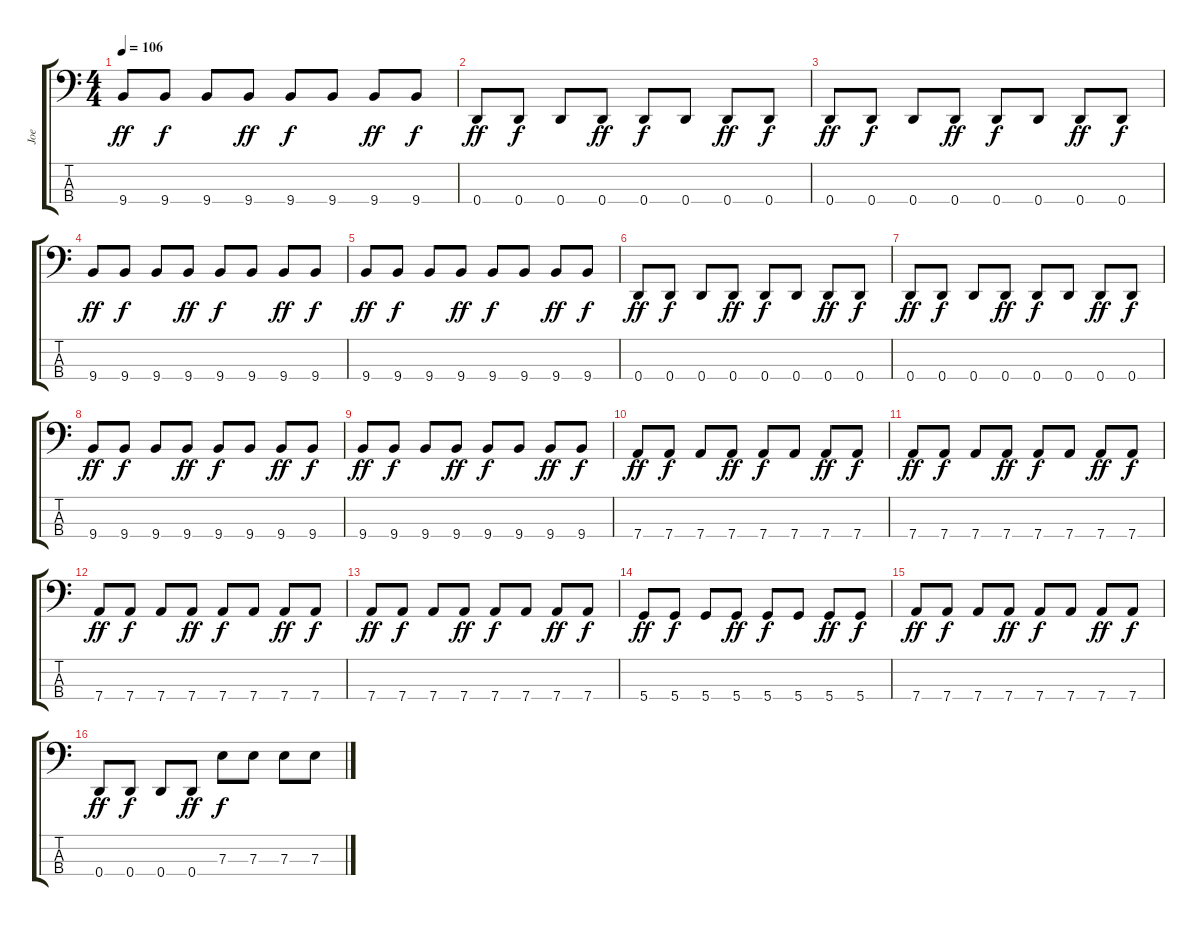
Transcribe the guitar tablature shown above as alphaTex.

\track ("Joe" "Joe") {instrument electricbassfinger}
\staff {score tabs}
\tuning (G2 D2 A1 D1) {hide}
\ts (4 4)
\tempo 106
\clef f4
\ks c
9.4.8{dy ff} 9.4.8{dy f} 9.4.8 9.4.8{dy ff} 9.4.8{dy f} 9.4.8 9.4.8{dy ff} 9.4.8{dy f} |
0.4.8{dy ff} 0.4.8{dy f} 0.4.8 0.4.8{dy ff} 0.4.8{dy f} 0.4.8 0.4.8{dy ff} 0.4.8{dy f} |
0.4.8{dy ff} 0.4.8{dy f} 0.4.8 0.4.8{dy ff} 0.4.8{dy f} 0.4.8 0.4.8{dy ff} 0.4.8{dy f} |
9.4.8{dy ff} 9.4.8{dy f} 9.4.8 9.4.8{dy ff} 9.4.8{dy f} 9.4.8 9.4.8{dy ff} 9.4.8{dy f} |
9.4.8{dy ff} 9.4.8{dy f} 9.4.8 9.4.8{dy ff} 9.4.8{dy f} 9.4.8 9.4.8{dy ff} 9.4.8{dy f} |
0.4.8{dy ff} 0.4.8{dy f} 0.4.8 0.4.8{dy ff} 0.4.8{dy f} 0.4.8 0.4.8{dy ff} 0.4.8{dy f} |
0.4.8{dy ff} 0.4.8{dy f} 0.4.8 0.4.8{dy ff} 0.4.8{dy f} 0.4.8 0.4.8{dy ff} 0.4.8{dy f} |
9.4.8{dy ff} 9.4.8{dy f} 9.4.8 9.4.8{dy ff} 9.4.8{dy f} 9.4.8 9.4.8{dy ff} 9.4.8{dy f} |
9.4.8{dy ff} 9.4.8{dy f} 9.4.8 9.4.8{dy ff} 9.4.8{dy f} 9.4.8 9.4.8{dy ff} 9.4.8{dy f} |
7.4.8{dy ff} 7.4.8{dy f} 7.4.8 7.4.8{dy ff} 7.4.8{dy f} 7.4.8 7.4.8{dy ff} 7.4.8{dy f} |
7.4.8{dy ff} 7.4.8{dy f} 7.4.8 7.4.8{dy ff} 7.4.8{dy f} 7.4.8 7.4.8{dy ff} 7.4.8{dy f} |
7.4.8{dy ff} 7.4.8{dy f} 7.4.8 7.4.8{dy ff} 7.4.8{dy f} 7.4.8 7.4.8{dy ff} 7.4.8{dy f} |
7.4.8{dy ff} 7.4.8{dy f} 7.4.8 7.4.8{dy ff} 7.4.8{dy f} 7.4.8 7.4.8{dy ff} 7.4.8{dy f} |
5.4.8{dy ff} 5.4.8{dy f} 5.4.8 5.4.8{dy ff} 5.4.8{dy f} 5.4.8 5.4.8{dy ff} 5.4.8{dy f} |
7.4.8{dy ff} 7.4.8{dy f} 7.4.8 7.4.8{dy ff} 7.4.8{dy f} 7.4.8 7.4.8{dy ff} 7.4.8{dy f} |
0.4.8{dy ff} 0.4.8{dy f} 0.4.8 0.4.8{dy ff} 7.3.8{dy f} 7.3.8 7.3.8 7.3.8
